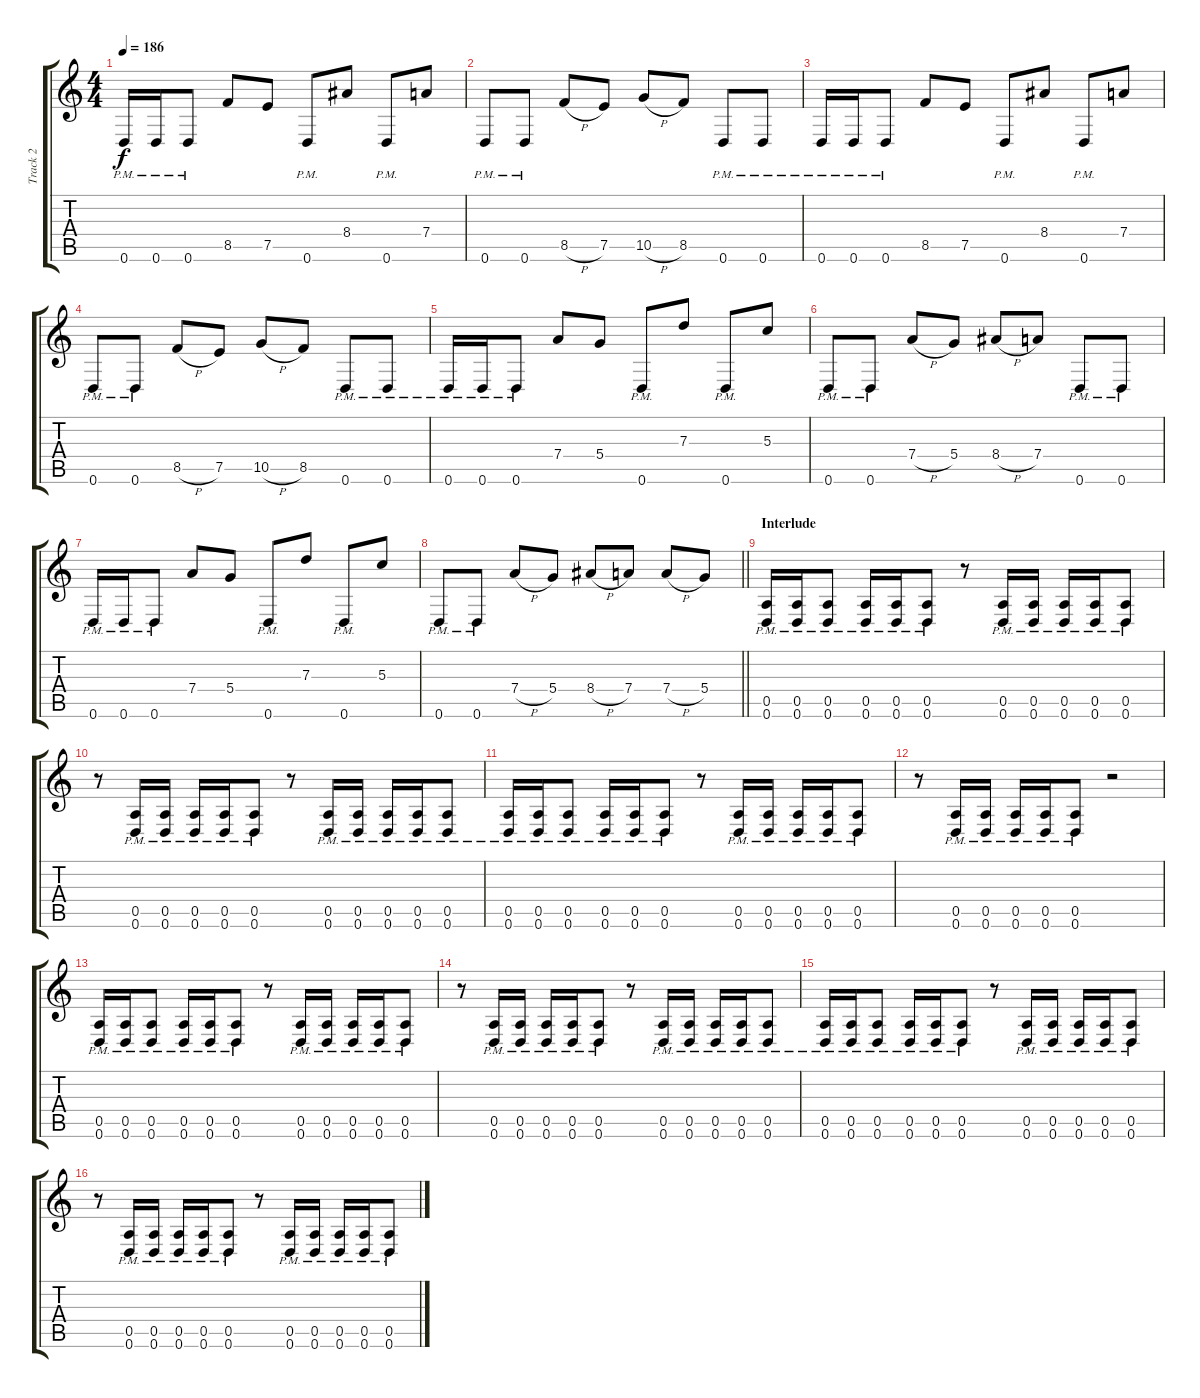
\track ("Track 2" "Track 2") {instrument distortionguitar}
\staff {score tabs}
\tuning (E4 B3 G3 D3 A2 D2) {hide}
\ts (4 4)
\tempo 186
\clef g2
\ks c
0.6{pm}.16{dy f} 0.6{pm}.16 0.6{pm}.8 8.5.8 7.5.8 0.6{pm}.8 8.4.8 0.6{pm}.8 7.4.8 |
0.6{pm}.8 0.6{pm}.8 8.5{h}.8 7.5.8 10.5{h}.8 8.5.8 0.6{pm}.8 0.6{pm}.8 |
0.6{pm}.16 0.6{pm}.16 0.6{pm}.8 8.5.8 7.5.8 0.6{pm}.8 8.4.8 0.6{pm}.8 7.4.8 |
0.6{pm}.8 0.6{pm}.8 8.5{h}.8 7.5.8 10.5{h}.8 8.5.8 0.6{pm}.8 0.6{pm}.8 |
0.6{pm}.16 0.6{pm}.16 0.6{pm}.8 7.4.8 5.4.8 0.6{pm}.8 7.3.8 0.6{pm}.8 5.3.8 |
0.6{pm}.8 0.6{pm}.8 7.4{h}.8 5.4.8 8.4{h}.8 7.4.8 0.6{pm}.8 0.6{pm}.8 |
0.6{pm}.16 0.6{pm}.16 0.6{pm}.8 7.4.8 5.4.8 0.6{pm}.8 7.3.8 0.6{pm}.8 5.3.8 |
\barLineRight lightlight
0.6{pm}.8 0.6{pm}.8 7.4{h}.8 5.4.8 8.4{h}.8 7.4.8 7.4{h}.8 5.4.8 |
\section ("" "Interlude")
(0.5{pm} 0.6{pm}).16 (0.5{pm} 0.6{pm}).16 (0.5{pm} 0.6{pm}).8 (0.5{pm} 0.6{pm}).16 (0.5{pm} 0.6{pm}).16 (0.5{pm} 0.6{pm}).8 r.8 (0.5{pm} 0.6{pm}).16 (0.5{pm} 0.6{pm}).16 (0.5{pm} 0.6{pm}).16 (0.5{pm} 0.6{pm}).16 (0.5{pm} 0.6{pm}).8 |
r.8 (0.5{pm} 0.6{pm}).16 (0.5{pm} 0.6{pm}).16 (0.5{pm} 0.6{pm}).16 (0.5{pm} 0.6{pm}).16 (0.5{pm} 0.6{pm}).8 r.8 (0.5{pm} 0.6{pm}).16 (0.5{pm} 0.6{pm}).16 (0.5{pm} 0.6{pm}).16 (0.5{pm} 0.6{pm}).16 (0.5{pm} 0.6{pm}).8 |
(0.5{pm} 0.6{pm}).16 (0.5{pm} 0.6{pm}).16 (0.5{pm} 0.6{pm}).8 (0.5{pm} 0.6{pm}).16 (0.5{pm} 0.6{pm}).16 (0.5{pm} 0.6{pm}).8 r.8 (0.5{pm} 0.6{pm}).16 (0.5{pm} 0.6{pm}).16 (0.5{pm} 0.6{pm}).16 (0.5{pm} 0.6{pm}).16 (0.5{pm} 0.6{pm}).8 |
r.8 (0.5{pm} 0.6{pm}).16 (0.5{pm} 0.6{pm}).16 (0.5{pm} 0.6{pm}).16 (0.5{pm} 0.6{pm}).16 (0.5{pm} 0.6{pm}).8 r.2 |
(0.5{pm} 0.6{pm}).16 (0.5{pm} 0.6{pm}).16 (0.5{pm} 0.6{pm}).8 (0.5{pm} 0.6{pm}).16 (0.5{pm} 0.6{pm}).16 (0.5{pm} 0.6{pm}).8 r.8 (0.5{pm} 0.6{pm}).16 (0.5{pm} 0.6{pm}).16 (0.5{pm} 0.6{pm}).16 (0.5{pm} 0.6{pm}).16 (0.5{pm} 0.6{pm}).8 |
r.8 (0.5{pm} 0.6{pm}).16 (0.5{pm} 0.6{pm}).16 (0.5{pm} 0.6{pm}).16 (0.5{pm} 0.6{pm}).16 (0.5{pm} 0.6{pm}).8 r.8 (0.5{pm} 0.6{pm}).16 (0.5{pm} 0.6{pm}).16 (0.5{pm} 0.6{pm}).16 (0.5{pm} 0.6{pm}).16 (0.5{pm} 0.6{pm}).8 |
(0.5{pm} 0.6{pm}).16 (0.5{pm} 0.6{pm}).16 (0.5{pm} 0.6{pm}).8 (0.5{pm} 0.6{pm}).16 (0.5{pm} 0.6{pm}).16 (0.5{pm} 0.6{pm}).8 r.8 (0.5{pm} 0.6{pm}).16 (0.5{pm} 0.6{pm}).16 (0.5{pm} 0.6{pm}).16 (0.5{pm} 0.6{pm}).16 (0.5{pm} 0.6{pm}).8 |
r.8 (0.5{pm} 0.6{pm}).16 (0.5{pm} 0.6{pm}).16 (0.5{pm} 0.6{pm}).16 (0.5{pm} 0.6{pm}).16 (0.5{pm} 0.6{pm}).8 r.8 (0.5{pm} 0.6{pm}).16 (0.5{pm} 0.6{pm}).16 (0.5{pm} 0.6{pm}).16 (0.5{pm} 0.6{pm}).16 (0.5{pm} 0.6{pm}).8
